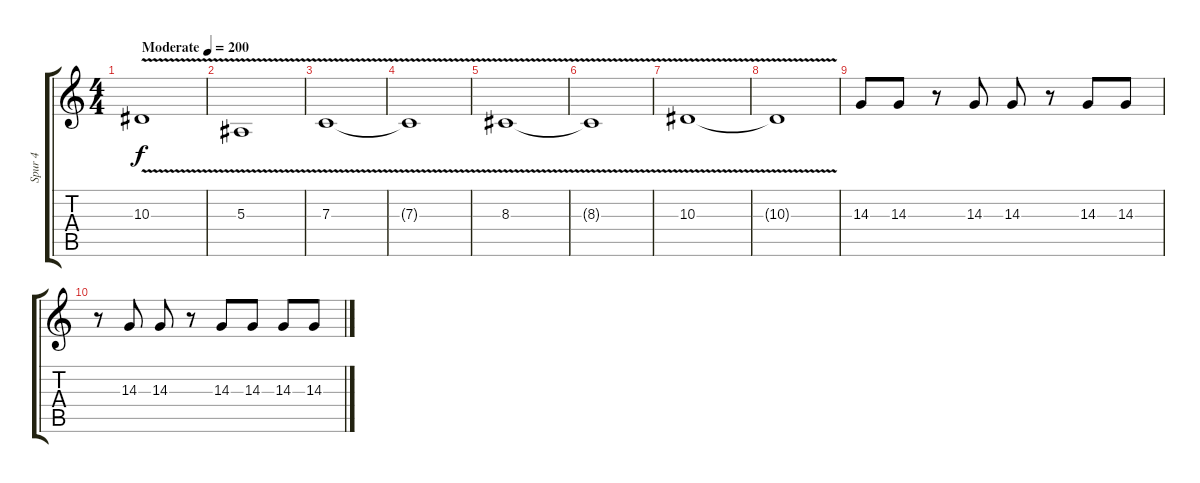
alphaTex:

\track ("Spur 4" "Spur 4") {instrument violin}
\staff {score tabs}
\tuning (D4 A3 F3 C3 G2 C2) {hide}
\ts (4 4)
\tempo (200 "Moderate")
\clef g2
\ks c
10.3{v}.1{dy f volume 9 instrument violin} |
5.3{v}.1 |
7.3{v}.1 |
7.3{t}.1 |
8.3{v}.1 |
8.3{t}.1 |
10.3{v}.1 |
10.3{t}.1 |
14.3.8 14.3.8 r.8 14.3.8 14.3.8 r.8 14.3.8 14.3.8 |
r.8 14.3.8 14.3.8 r.8 14.3.8 14.3.8 14.3.8 14.3.8
